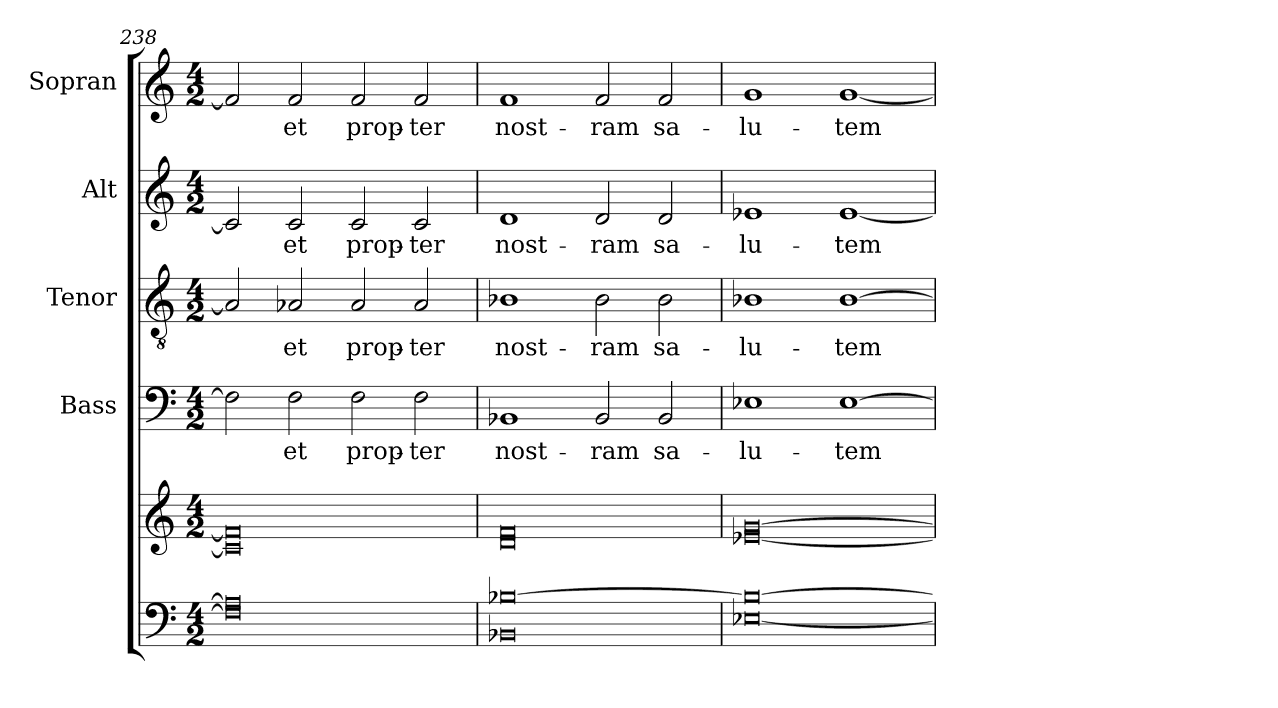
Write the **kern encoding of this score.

**kern	**kern	**kern	**text	**kern	**text	**kern	**text	**kern	**text
*part5	*part5	*part4	*part4	*part3	*part3	*part2	*part2	*part1	*part1
*staff6	*staff5	*staff4	*staff4	*staff3	*staff3	*staff2	*staff2	*staff1	*staff1
*	*	*I"Bass	*	*I"Tenor	*	*I"Alt	*	*I"Sopran	*
*	*	*I'B.	*	*I'T.	*	*I'A.	*	*I'S.	*
*clefF4	*clefG2	*clefF4	*	*clefGv2	*	*clefG2	*	*clefG2	*
*k[]	*k[]	*k[]	*	*k[]	*	*k[]	*	*k[]	*
*C:	*C:	*C:	*	*C:	*	*C:	*	*C:	*
*M4/2	*M4/2	*M4/2	*	*M4/2	*	*M4/2	*	*M4/2	*
=238	=238	=238	=238	=238	=238	=238	=238	=238	=238
0F] 0A-]	0c] 0f]	2F\]	.	2A-/]	.	2c/]	.	2f/]	.
!	!	!	!LO:LY:b	!	!LO:LY:b	!	!LO:LY:b	!	!LO:LY:b
.	.	2F\	et	2A-X/	et	2c/	et	2f/	et
!	!	!	!LO:LY:b	!	!LO:LY:b	!	!LO:LY:b	!	!LO:LY:b
.	.	2F\	prop-	2A-/	prop-	2c/	prop-	2f/	prop-
!	!	!	!LO:LY:b	!	!LO:LY:b	!	!LO:LY:b	!	!LO:LY:b
.	.	2F\	-ter	2A-/	-ter	2c/	-ter	2f/	-ter
=239	=239	=239	=239	=239	=239	=239	=239	=239	=239
!	!	!	!LO:LY:b	!	!LO:LY:b	!	!LO:LY:b	!	!LO:LY:b
0BB-X [0B-X	0d 0f	1BB-X	nost-	1B-X	nost-	1d	nost-	1f	nost-
!	!	!	!LO:LY:b	!	!LO:LY:b	!	!LO:LY:b	!	!LO:LY:b
.	.	2BB-/	-ram	2B-\	-ram	2d/	-ram	2f/	-ram
!	!	!	!LO:LY:b	!	!LO:LY:b	!	!LO:LY:b	!	!LO:LY:b
.	.	2BB-/	sa-	2B-\	sa-	2d/	sa-	2f/	sa-
=240	=240	=240	=240	=240	=240	=240	=240	=240	=240
!	!	!	!LO:LY:b	!	!LO:LY:b	!	!LO:LY:b	!	!LO:LY:b
[0E-X 0B-_	[0e-X [0g	1E-X	-lu-	1B-X	-lu-	1e-X	-lu-	1g	-lu-
!	!	!	!LO:LY:b	!	!LO:LY:b	!	!LO:LY:b	!	!LO:LY:b
.	.	[1E-	-tem	[1B-	-tem	[1e-	-tem	[1g	-tem
=	=	=	=	=	=	=	=	=	=
*-	*-	*-	*-	*-	*-	*-	*-	*-	*-
